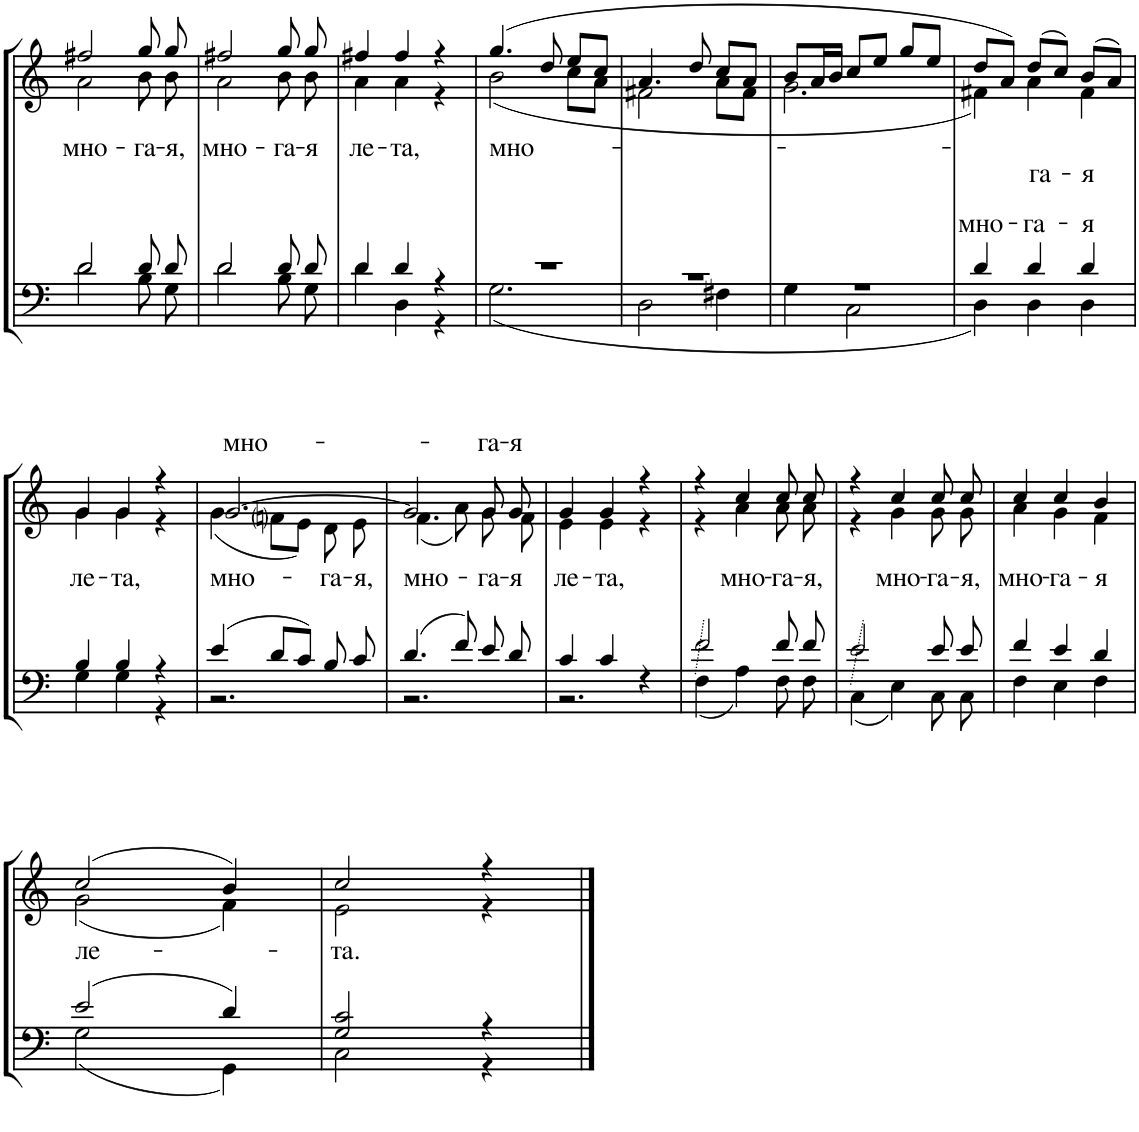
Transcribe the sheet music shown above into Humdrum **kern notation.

**kern	**text	**kern	**text
*part1	*part1	*part1	*part1
*staff2	*staff2	*staff1	*staff1
*I"Piano	*	*	*
*I'Pno.	*	*	*
!!LO:PB:g=z
*clefF4	*	*clefG2	*
*k[]	*	*k[]	*
*M3/4	*	*M3/4	*
=15	=15	=15	=15
*^	*	*^	*
!	!	!	!	!	!LO:LY:b
2d/	2d\	.	2ff#X/	2a\	мно-
!	!	!	!	!	!LO:LY:b
8d/	8B\	.	8gg/	8b\	-га-
!	!	!	!	!	!LO:LY:b
8d/	8G\	.	8gg/	8b\	-я,
=16	=16	=16	=16	=16	=16
!	!	!	!	!	!LO:LY:b
2d/	2d\	.	2ff#X/	2a\	мно-
!	!	!	!	!	!LO:LY:b
8d/	8B\	.	8gg/	8b\	-га-
!	!	!	!	!	!LO:LY:b
8d/	8G\	.	8gg/	8b\	-я
=17	=17	=17	=17	=17	=17
!	!	!	!	!	!LO:LY:b
4d/	4d\	.	4ff#X/	4a\	ле-
!	!	!	!	!	!LO:LY:b
4d/	4D\	.	4ff#/	4a\	-та,
4r	4r	.	4r	4r	.
=18	=18	=18	=18	=18	=18
!	!	!	!	!	!LO:LY:b
2.r	2.G\	.	(4.gg/	(2b\	мно-
.	.	.	8dd/	.	.
.	.	.	8ee/L	8cc\L	.
.	.	.	8cc/J	8a\J	.
=19	=19	=19	=19	=19	=19
2.r	2D\	.	4.a/	2f#X\	.
.	.	.	8dd/	.	.
.	4F#X\	.	8cc/L	8a\L	.
.	.	.	8a/J	8f#\J	.
=20	=20	=20	=20	=20	=20
2.r	4G\	.	8b/L	2.g\	.
.	.	.	16a/L	.	.
.	.	.	16b/JJ	.	.
.	2C\	.	8cc/L	.	.
.	.	.	8ee/J	.	.
.	.	.	8gg/L	.	.
.	.	.	8ee/J	.	.
=21	=21	=21	=21	=21	=21
!	!	!LO:LY:a	!	!	!
4d/	4D\	мно-	8dd/L	4f#X\)	.
.	.	.	8a/J)	.	.
!	!	!LO:LY:a	!	!	!LO:LY:b
4d/	4D\	-га-	(8dd/L	4a\	-га-
.	.	.	8cc/J)	.	.
!	!	!LO:LY:a	!	!	!LO:LY:b
4d/	4D\	-я	(8b/L	4f#\	-я
.	.	.	8a/J)	.	.
!!LO:LB:g=z	!!
=22	=22	=22	=22	=22	=22
!	!	!	!	!	!LO:LY:b
4B/	4G\	.	4g/	4g\	ле-
!	!	!	!	!	!LO:LY:b
4B/	4G\	.	4g/	4g\	-та,
4r	4r	.	4r	4r	.
=23	=23	=23	=23	=23	=23
!	!	!	!	!	!LO:LY:a
!	!	!	!	!	!LO:LY:b
4e/	2.r	.	[2.g/	(4g\	мно-
8d/L	.	.	.	8fni\L	.
8c/J	.	.	.	8e\J)	.
!	!	!	!	!	!LO:LY:b
8B/	.	.	.	8d\	-га-
!	!	!	!	!	!LO:LY:b
8c/	.	.	.	8e\	-я,
=24	=24	=24	=24	=24	=24
!	!	!	!	!	!LO:LY:b
4.d/	2.r	.	2g/]	(4.f\	мно-
8f/	.	.	.	8a\)	.
!	!	!	!	!	!LO:LY:a
!	!	!	!	!	!LO:LY:b
8e/	.	.	8g/	8g\	-га-
!	!	!	!	!	!LO:LY:a
!	!	!	!	!	!LO:LY:b
8d/	.	.	8g/	8f\	-я
=25	=25	=25	=25	=25	=25
!	!	!	!	!	!LO:LY:b
4c/	2.r	.	4g/	4e\	ле-
!	!	!	!	!	!LO:LY:b
4c/	.	.	4g/	4e\	-та,
4r	.	.	4r	4r	.
=26	=26	=26	=26	=26	=26
2f/	4F\	.	4r	4r	.
!	!	!	!	!	!LO:LY:b
.	4A\	.	4cc/	4a\	мно-
!	!	!	!	!	!LO:LY:b
8f/	8F\	.	8cc/	8a\	-га-
!	!	!	!	!	!LO:LY:b
8f/	8F\	.	8cc/	8a\	-я,
=27	=27	=27	=27	=27	=27
2e/	4C\	.	4r	4r	.
!	!	!	!	!	!LO:LY:b
.	4E\	.	4cc/	4g\	мно-
!	!	!	!	!	!LO:LY:b
8e/	8C\	.	8cc/	8g\	-га-
!	!	!	!	!	!LO:LY:b
8e/	8C\	.	8cc/	8g\	-я,
=28	=28	=28	=28	=28	=28
!	!	!	!	!	!LO:LY:b
4f/	4F\	.	4cc/	4a\	мно-
!	!	!	!	!	!LO:LY:b
4e/	4E\	.	4cc/	4g\	-га-
!	!	!	!	!	!LO:LY:b
4d/	4F\	.	4b/	4f\	-я
!!LO:LB:g=z	!!
=29	=29	=29	=29	=29	=29
!	!	!	!	!	!LO:LY:b
2e/	2G\	.	(2cc/	(2g\	ле-
4d/	4GG\	.	4b/)	4f\)	.
=30	=30	=30	=30	=30	=30
!	!	!	!	!	!LO:LY:b
2G/ 2c/	2C\	.	2cc/	2e\	-та.
4r	4r	.	4r	4r	.
*v	*v	*	*	*	*
*	*	*v	*v	*
==	==	==	==
*-	*-	*-	*-
